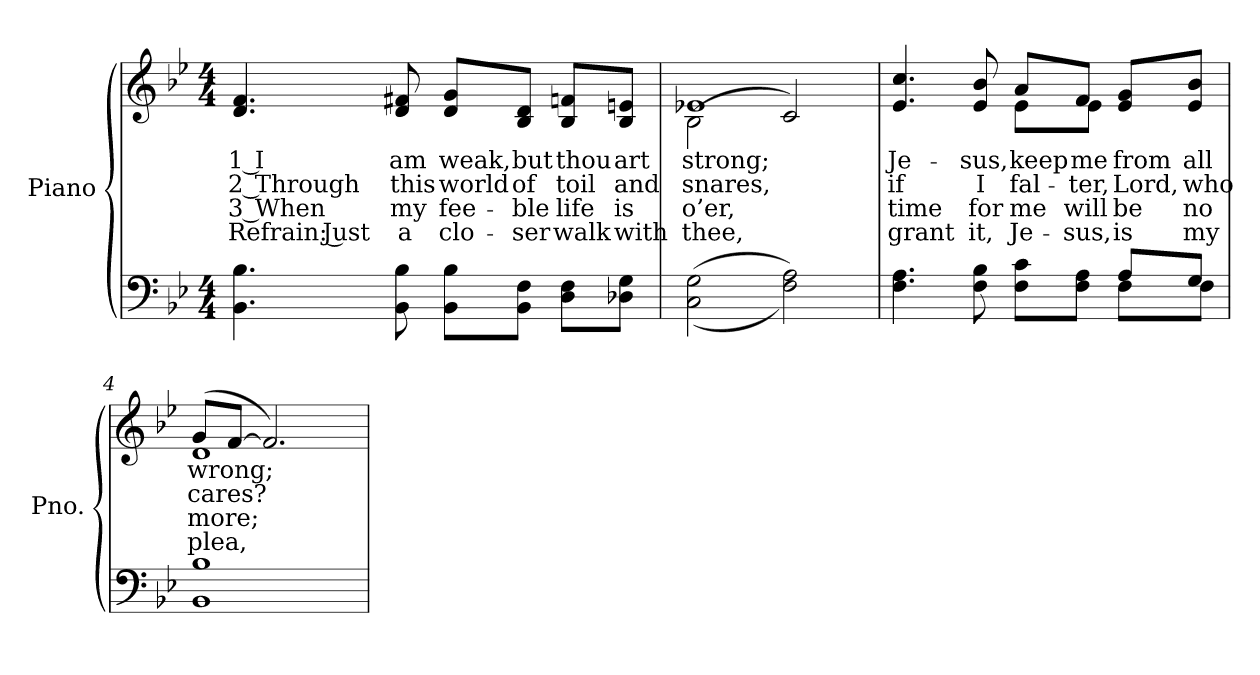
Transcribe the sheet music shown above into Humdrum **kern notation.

**kern	**kern	**text	**text	**text	**text
*part2	*part1	*part1	*part1	*part1	*part1
*staff2	*staff1	*staff1	*staff1	*staff1	*staff1
*I"Piano	*I"Piano	*	*	*	*
*I'Pno.	*I'Pno.	*	*	*	*
!!LO:PB:g=z
*clefF4	*clefG2	*	*	*	*
*k[b-e-]	*k[b-e-]	*	*	*	*
*B-:	*B-:	*	*	*	*
*M4/4	*M4/4	*	*	*	*
=1	=1	=1	=1	=1	=1
!	!	!LO:LY:b:color=#000000	!LO:LY:b:color=#000000	!LO:LY:b:color=#000000	!LO:LY:b:color=#000000
4.BB-i\ 4.B-i	4.di/ 4.fi	1 I	2 Through	3 When	Refrain: Just
!	!	!LO:LY:b:color=#000000	!LO:LY:b:color=#000000	!LO:LY:b:color=#000000	!LO:LY:b:color=#000000
8BB-i\ 8B-i	8di/ 8f#Xi	am	this	my	a
!	!	!LO:LY:b:color=#000000	!LO:LY:b:color=#000000	!LO:LY:b:color=#000000	!LO:LY:b:color=#000000
8BB-i\ 8B-i\L	8di/ 8gi/L	weak,	world	fee-	-clo-
!	!	!LO:LY:b:color=#000000	!LO:LY:b:color=#000000	!LO:LY:b:color=#000000	!LO:LY:b:color=#000000
8BB-i\ 8Fi\J	8B-i/ 8di/J	but	of	-ble	ser
!	!	!LO:LY:b:color=#000000	!LO:LY:b:color=#000000	!LO:LY:b:color=#000000	!LO:LY:b:color=#000000
8Di\ 8Fi\L	8B-i/ 8fni/L	thou	toil	life	walk
!	!	!LO:LY:b:color=#000000	!LO:LY:b:color=#000000	!LO:LY:b:color=#000000	!LO:LY:b:color=#000000
8D-Xi\ 8Gi\J	8B-i/ 8eni/J	art	and	is	with
=2	=2	=2	=2	=2	=2
!	!	!LO:LY:b:color=#000000	!LO:LY:b:color=#000000	!LO:LY:b:color=#000000	!LO:LY:b:color=#000000
*	*^	*	*	*	*
((2Ci\ 2Gi	1e-Xi	(2B-i\	strong;	snares,	o’er,	thee,
2Fi\ 2Ai))	.	2ci/)	.	.	.	.
=3	=3	=3	=3	=3	=3	=3
*^	*	*	*	*	*	*
!	!	!	!	!LO:LY:b:color=#000000	!LO:LY:b:color=#000000	!LO:LY:b:color=#000000	!LO:LY:b:color=#000000
4.Fi\ 4.Ai	2.ryy	4.e-i/ 4.cci	2ryy	Je-	if	time	grant
!	!	!	!	!LO:LY:b:color=#000000	!LO:LY:b:color=#000000	!LO:LY:b:color=#000000	!LO:LY:b:color=#000000
8Fi\ 8B-i	.	8e-i/ 8b-i	.	-sus,	I	for	it,
!	!	!	!	!LO:LY:b:color=#000000	!LO:LY:b:color=#000000	!LO:LY:b:color=#000000	!LO:LY:b:color=#000000
8Fi\ 8ci\L	.	8ai/L	8e-i\L	keep	fal-	me	Je-
!	!	!	!	!LO:LY:b:color=#000000	!LO:LY:b:color=#000000	!LO:LY:b:color=#000000	!LO:LY:b:color=#000000
8Fi\ 8Ai\J	.	8fi/J	8e-i\J	me	-ter,	-will	sus,
!	!	!	!	!LO:LY:b:color=#000000	!LO:LY:b:color=#000000	!LO:LY:b:color=#000000	!LO:LY:b:color=#000000
8Ai/L	8Fi\L	8e-i/ 8gi/L	4ryy	from	Lord,	be	is
!	!	!	!	!LO:LY:b:color=#000000	!LO:LY:b:color=#000000	!LO:LY:b:color=#000000	!LO:LY:b:color=#000000
8Gi/J	8Fi\J	8e-i/ 8b-i/J	.	all	who	no	my
*v	*v	*	*	*	*	*	*
=4	=4	=4	=4	=4	=4	=4
*^	*	*	*	*	*	*
!	!	!	!	!LO:LY:b:color=#000000	!LO:LY:b:color=#000000	!LO:LY:b:color=#000000	!LO:LY:b:color=#000000
*v	*v	*	*	*	*	*	*
1BB-i 1B-i	(8gi/L	1di	wrong;	cares?	more;	plea,
.	[8fi/J	.	.	.	.	.
.	2.fi/])	.	.	.	.	.
*	*v	*v	*	*	*	*
=	=	=	=	=	=
*-	*-	*-	*-	*-	*-
